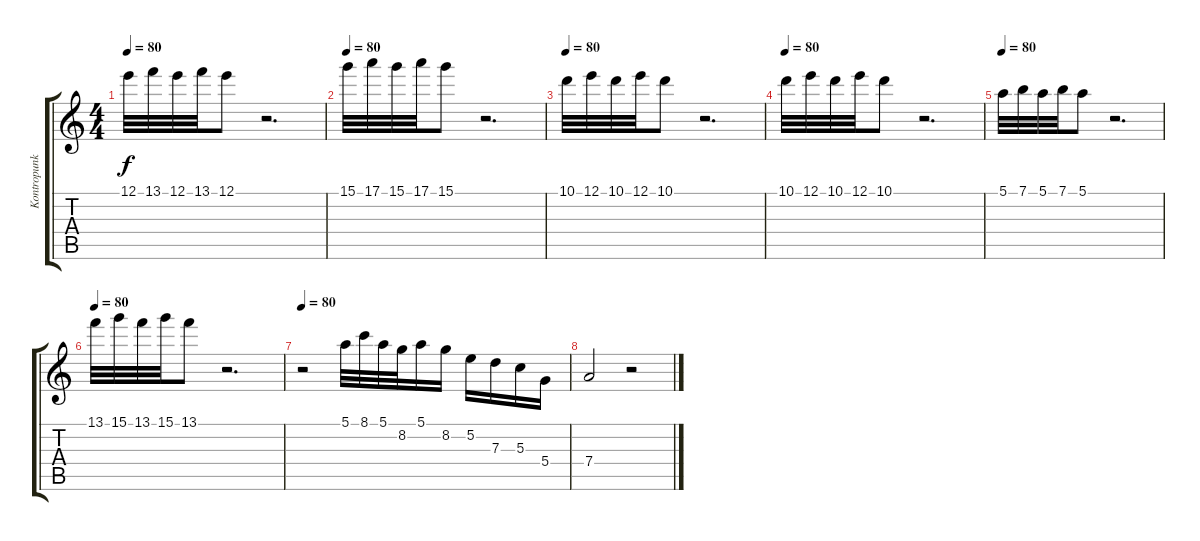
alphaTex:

\track ("Kontropunkt" "Kontropunk") {instrument synthbass1}
\staff {score tabs}
\tuning (E4 B3 G3 D3 A2 E2) {hide}
\ts (4 4)
\tempo 80
\clef g2
\ks aminor
12.1.32{dy f} 13.1.32 12.1.32 13.1.32 12.1.8 r.2{d} |
\tempo 80
15.1.32 17.1.32 15.1.32 17.1.32 15.1.8 r.2{d} |
\tempo 80
10.1.32 12.1.32 10.1.32 12.1.32 10.1.8 r.2{d} |
\tempo 80
10.1.32 12.1.32 10.1.32 12.1.32 10.1.8 r.2{d} |
\tempo 80
5.1.32 7.1.32 5.1.32 7.1.32 5.1.8 r.2{d} |
\tempo 80
13.1.32 15.1.32 13.1.32 15.1.32 13.1.8 r.2{d} |
\tempo 80
r.2 5.1.32 8.1.32 5.1.32 8.2.32 5.1.16 8.2.16 5.2.16 7.3.16 5.3.16 5.4.16 |
7.4.2 r.2
